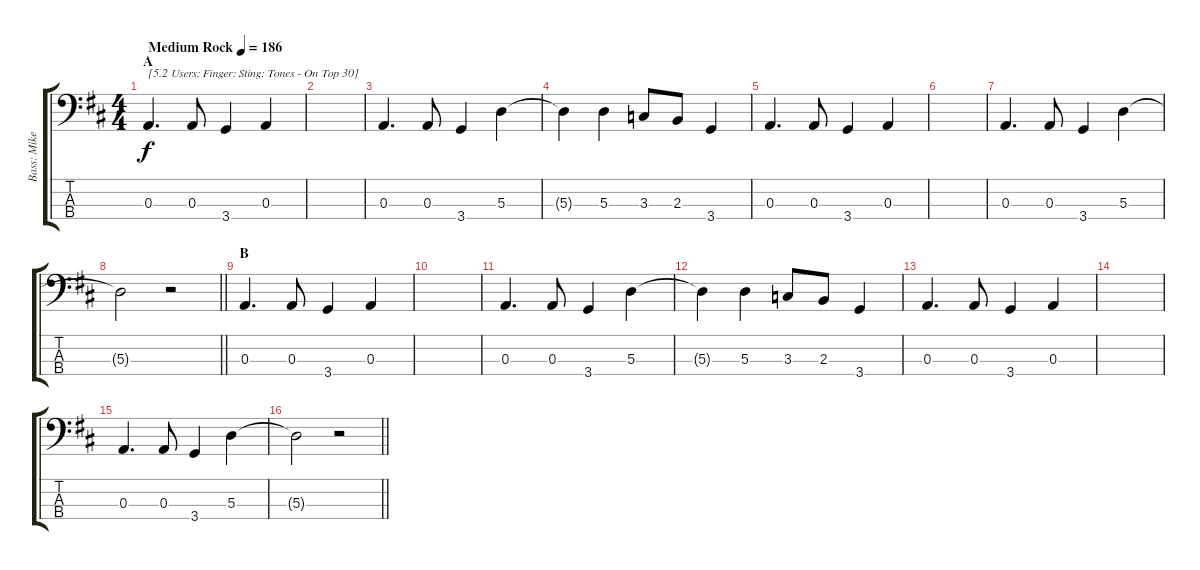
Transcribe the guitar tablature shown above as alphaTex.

\track ("Bass: Mike" "Bass: Mike") {instrument electricbassfinger}
\staff {score tabs}
\tuning (G2 D2 A1 E1) {hide}
\ts (4 4)
\section ("" "A")
\tempo (186 "Medium Rock")
\clef f4
\ks d
0.3.4{d txt "[5.2 Users: Finger: Sting: Tones - On Top 30]" dy f instrument electricbassfinger} 0.3.8 3.4.4 0.3.4 |
|
0.3.4{d} 0.3.8 3.4.4 5.3.4 |
5.3{t}.4 5.3.4 3.3.8 2.3.8 3.4.4 |
0.3.4{d} 0.3.8 3.4.4 0.3.4 |
|
0.3.4{d} 0.3.8 3.4.4 5.3.4 |
\barLineRight lightlight
5.3{t}.2 r.2 |
\section ("" "B")
0.3.4{d} 0.3.8 3.4.4 0.3.4 |
|
0.3.4{d} 0.3.8 3.4.4 5.3.4 |
5.3{t}.4 5.3.4 3.3.8 2.3.8 3.4.4 |
0.3.4{d} 0.3.8 3.4.4 0.3.4 |
|
0.3.4{d} 0.3.8 3.4.4 5.3.4 |
\barLineRight lightlight
5.3{t}.2 r.2
